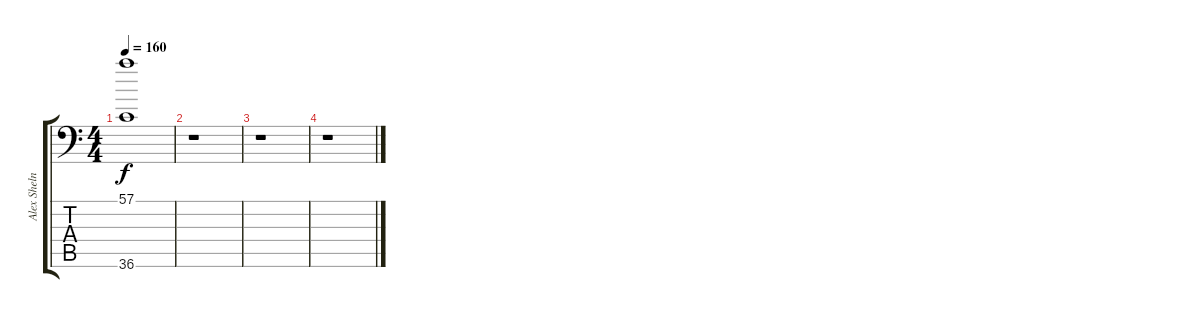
\track ("Alex Shelnutt / Drums" "Alex Sheln") {instrument acousticgrandpiano}
\staff {score tabs}
\tuning (C-1 C-1 C-1 C-1 C-1 C-1) {hide}
\ts (4 4)
\tempo 160
\clef f4
\ks c
(57.1 36.6).1{dy f} |
r.1 |
r.1 |
r.1
